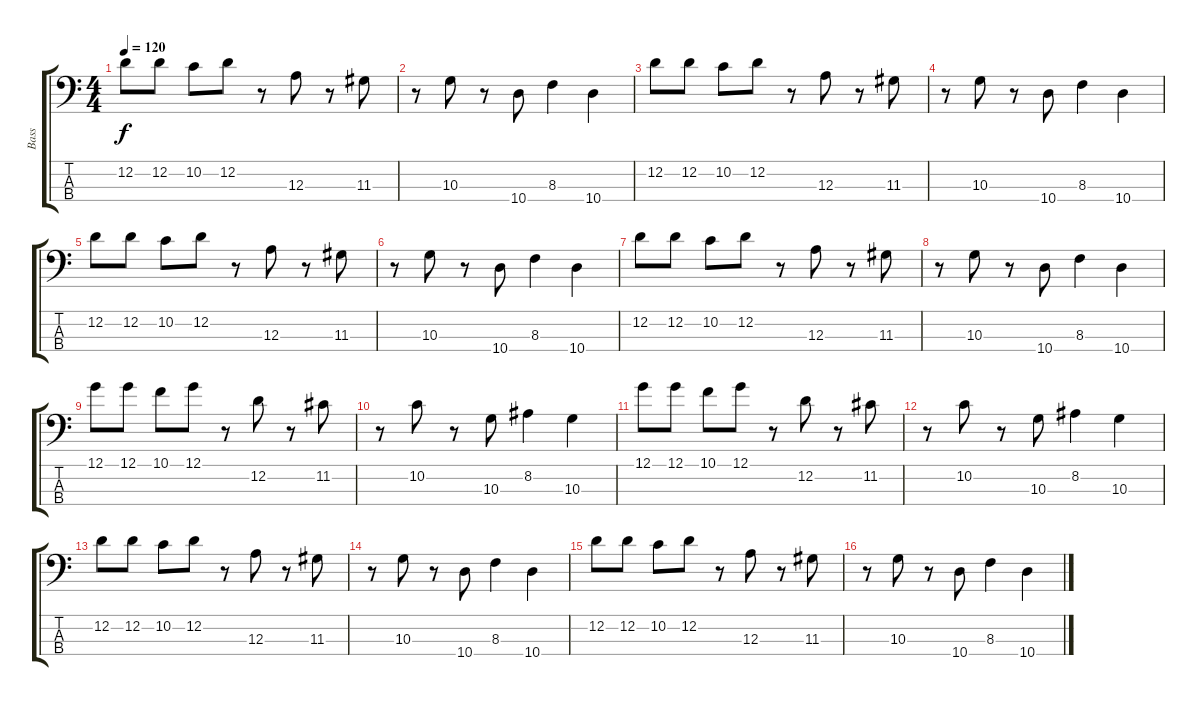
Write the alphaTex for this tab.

\track ("Bass" "Bass") {instrument electricbassfinger}
\staff {score tabs}
\tuning (G2 D2 A1 E1) {hide}
\ts (4 4)
\tempo 120
\clef f4
\ks c
12.2.8{dy f} 12.2.8 10.2.8 12.2.8 r.8 12.3.8 r.8 11.3.8 |
r.8 10.3.8 r.8 10.4.8 8.3.4 10.4.4 |
12.2.8 12.2.8 10.2.8 12.2.8 r.8 12.3.8 r.8 11.3.8 |
r.8 10.3.8 r.8 10.4.8 8.3.4 10.4.4 |
12.2.8 12.2.8 10.2.8 12.2.8 r.8 12.3.8 r.8 11.3.8 |
r.8 10.3.8 r.8 10.4.8 8.3.4 10.4.4 |
12.2.8 12.2.8 10.2.8 12.2.8 r.8 12.3.8 r.8 11.3.8 |
r.8 10.3.8 r.8 10.4.8 8.3.4 10.4.4 |
12.1.8 12.1.8 10.1.8 12.1.8 r.8 12.2.8 r.8 11.2.8 |
r.8 10.2.8 r.8 10.3.8 8.2.4 10.3.4 |
12.1.8 12.1.8 10.1.8 12.1.8 r.8 12.2.8 r.8 11.2.8 |
r.8 10.2.8 r.8 10.3.8 8.2.4 10.3.4 |
12.2.8 12.2.8 10.2.8 12.2.8 r.8 12.3.8 r.8 11.3.8 |
r.8 10.3.8 r.8 10.4.8 8.3.4 10.4.4 |
12.2.8 12.2.8 10.2.8 12.2.8 r.8 12.3.8 r.8 11.3.8 |
r.8 10.3.8 r.8 10.4.8 8.3.4 10.4.4
